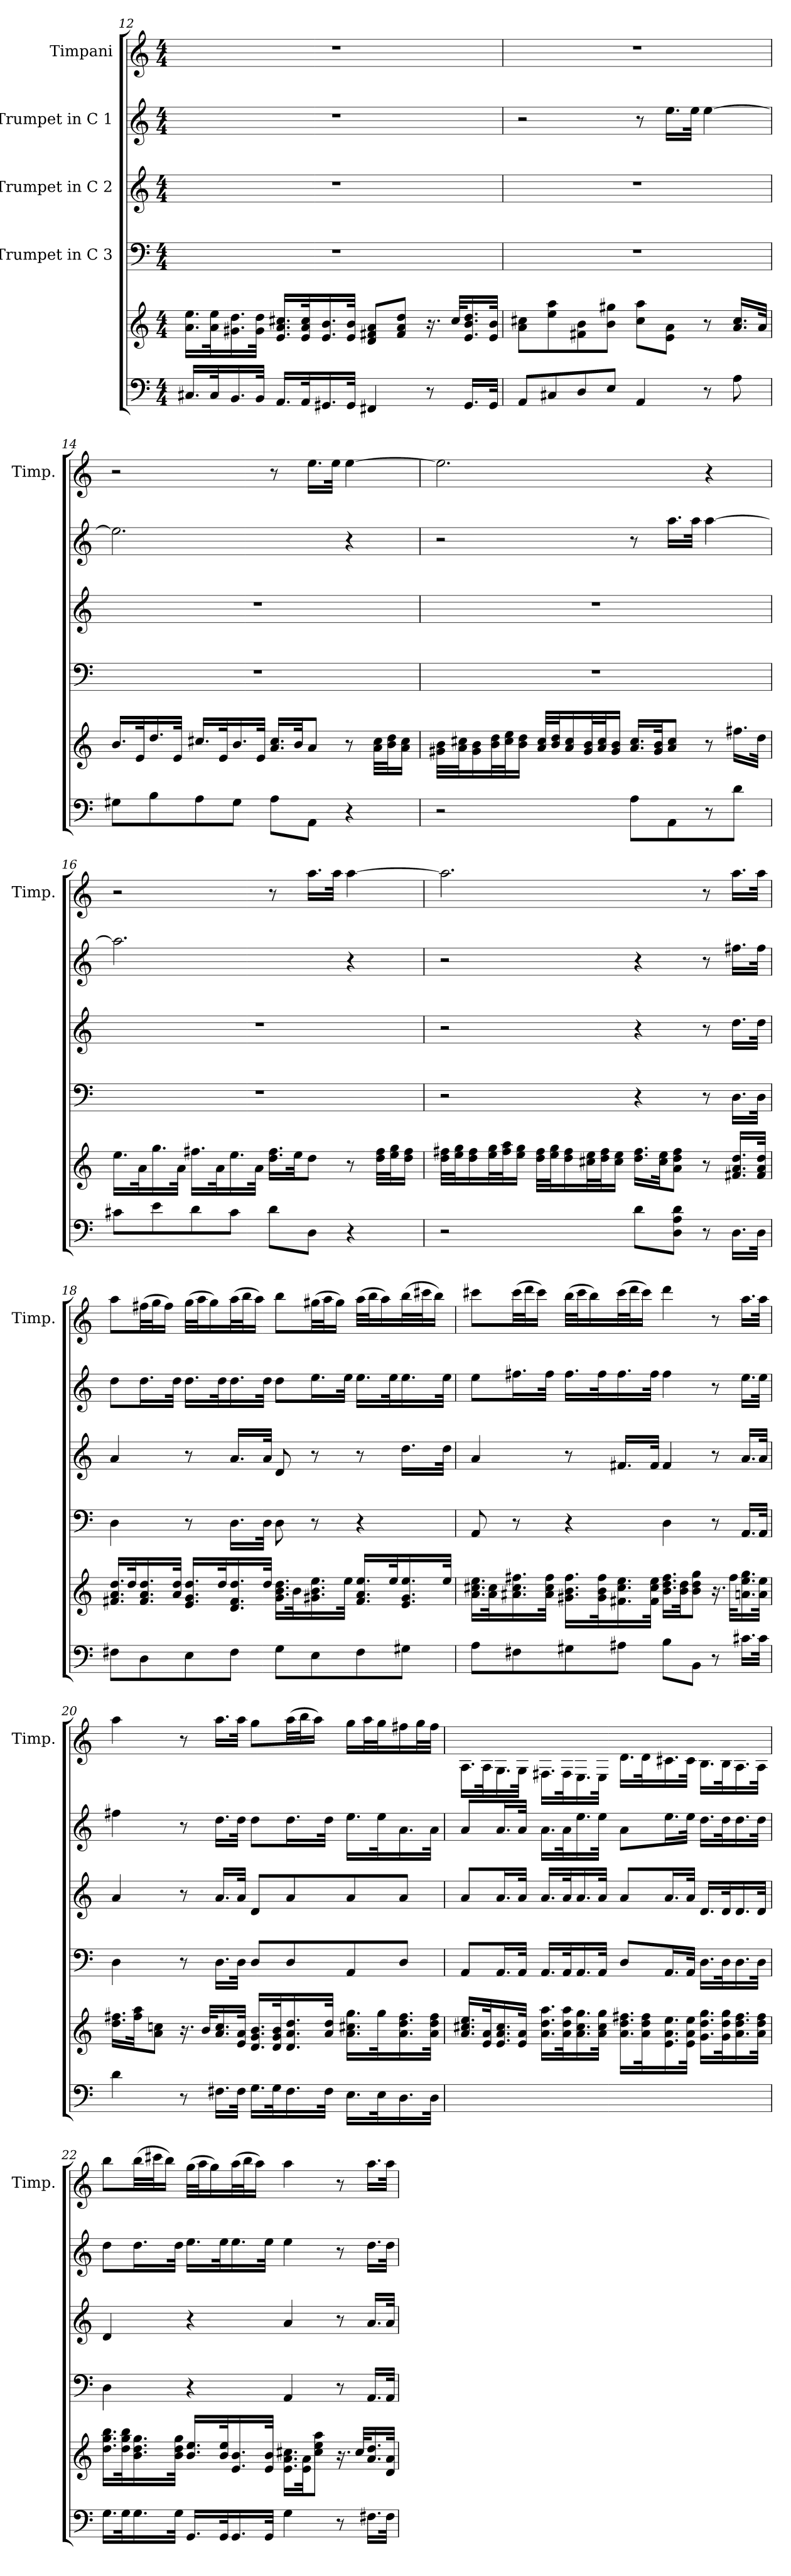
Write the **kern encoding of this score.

**kern	**kern	**kern	**kern	**kern	**kern
*part5	*part5	*part4	*part3	*part2	*part1
*staff6	*staff5	*staff4	*staff3	*staff2	*staff1
*	*	*I"Trumpet in C 3	*I"Trumpet in C 2	*I"Trumpet in C 1	*I"Timpani
*	*	*	*	*	*I'Timp.
*clefF4	*clefG2	*clefF4	*clefG2	*clefG2	*clefG2
*M4/4	*M4/4	*M4/4	*M4/4	*M4/4	*M4/4
=12	=12	=12	=12	=12	=12
16.C#/LL	16.a\ 16.ee\LL	1r	1r	1r	1r
32C#/k	32a\ 32ee\k	.	.	.	.
16.BB/	16.g#\ 16.dd\	.	.	.	.
32BB/JJk	32g#\ 32dd\JJk	.	.	.	.
16.AA/LL	16.e/ 16.a/ 16.cc#/LL	.	.	.	.
32AA/k	32e/ 32a/ 32cc#/k	.	.	.	.
16.GG#/	16.e/ 16.b/	.	.	.	.
32GG#/JJk	32e/ 32b/JJk	.	.	.	.
4FF#/	8d/ 8f#/ 8a/L	.	.	.	.
.	8f#/ 8a/ 8dd/J	.	.	.	.
8r	16.r	.	.	.	.
.	32cc#/KLL	.	.	.	.
16.GG#/LL	16.e/ 16.b/ 16.dd/	.	.	.	.
32GG#/JJk	32e/ 32b/JJk	.	.	.	.
!!LO:PB:g=z
=13	=13	=13	=13	=13	=13
8AA/L	8a\ 8cc#\L	1r	1r	2r	1r
8C#/	8ee\ 8aa\	.	.	.	.
8D/	8f#\ 8b\	.	.	.	.
8E/J	8b\ 8gg#\J	.	.	.	.
4AA/	8cc#\ 8aa\L	.	.	8r	.
.	8e\ 8a\J	.	.	16.ee\LL	.
.	.	.	.	32ee\JJk	.
8r	8r	.	.	[4ee\	.
8A\	16.a/ 16.cc#/LL	.	.	.	.
.	32a/JJk	.	.	.	.
=14	=14	=14	=14	=14	=14
8G#\L	16.b/LL	1r	1r	2.ee\]	2r
.	32e/k	.	.	.	.
8B\	16.dd/	.	.	.	.
.	32e/JJk	.	.	.	.
8A\	16.cc#/LL	.	.	.	.
.	32e/k	.	.	.	.
8G#\J	16.b/	.	.	.	.
.	32e/JJk	.	.	.	.
8A\L	16.a/ 16.cc#/LL	.	.	.	8r
.	32b/Jk	.	.	.	.
8AA\J	8a/J	.	.	.	16.ee\LL
.	.	.	.	.	32ee\JJk
4r	8r	.	.	4r	[4ee\
.	32a\ 32cc#\LLL	.	.	.	.
.	32b\ 32dd\J	.	.	.	.
.	16a\ 16cc#\JJ	.	.	.	.
=15	=15	=15	=15	=15	=15
2r	32g#\ 32b\LLL	1r	1r	2r	2.ee\]
.	32a\ 32cc#\J	.	.	.	.
.	16g#\ 16b\	.	.	.	.
.	32b\ 32dd\L	.	.	.	.
.	32cc#\ 32ee\J	.	.	.	.
.	16b\ 16dd\JJ	.	.	.	.
.	32a/ 32cc#/LLL	.	.	.	.
.	32b/ 32dd/J	.	.	.	.
.	16a/ 16cc#/	.	.	.	.
.	32g#/ 32b/L	.	.	.	.
.	32a/ 32cc#/J	.	.	.	.
.	16g#/ 16b/JJ	.	.	.	.
8A\L	16.a/ 16.cc#/LL	.	.	8r	.
.	32g#/ 32b/Jk	.	.	.	.
8AA\	8a/ 8cc#/J	.	.	16.aa\LL	.
.	.	.	.	32aa\JJk	.
8r	8r	.	.	[4aa\	4r
8d\J	16.ff#\LL	.	.	.	.
.	32dd\JJk	.	.	.	.
!!LO:LB:g=z
=16	=16	=16	=16	=16	=16
8c#\L	16.ee\LL	1r	1r	2.aa\]	2r
.	32a\k	.	.	.	.
8e\	16.gg\	.	.	.	.
.	32a\JJk	.	.	.	.
8d\	16.ff#\LL	.	.	.	.
.	32a\k	.	.	.	.
8c#\J	16.ee\	.	.	.	.
.	32a\JJk	.	.	.	.
8d\L	16.dd\ 16.ff#\LL	.	.	.	8r
.	32ee\Jk	.	.	.	.
8D\J	8dd\J	.	.	.	16.aa\LL
.	.	.	.	.	32aa\JJk
4r	8r	.	.	4r	[4aa\
.	32dd\ 32ff#\LLL	.	.	.	.
.	32ee\ 32gg\J	.	.	.	.
.	16dd\ 16ff#\JJ	.	.	.	.
=17	=17	=17	=17	=17	=17
2r	32dd\ 32ff#\LLL	2r	2r	2r	2.aa\]
.	32ee\ 32gg\J	.	.	.	.
.	16dd\ 16ff#\	.	.	.	.
.	32ee\ 32gg\L	.	.	.	.
.	32ff#\ 32aa\J	.	.	.	.
.	16ee\ 16gg\JJ	.	.	.	.
.	32dd\ 32ff#\LLL	.	.	.	.
.	32ee\ 32gg\J	.	.	.	.
.	16dd\ 16ff#\	.	.	.	.
.	32cc#\ 32ee\L	.	.	.	.
.	32dd\ 32ff#\J	.	.	.	.
.	16cc#\ 16ee\JJ	.	.	.	.
8d\L	16.dd\ 16.ff#\LL	4r	4r	4r	.
.	32cc#\ 32ee\Jk	.	.	.	.
8D\ 8A\ 8d\J	8a\ 8dd\ 8ff#\J	.	.	.	.
8r	8r	8r	8r	8r	8r
16.D\LL	16.f#/ 16.a/ 16.dd/LL	16.D\LL	16.dd\LL	16.ff#\LL	16.aa\LL
32D\JJk	32f#/ 32a/ 32dd/JJk	32D\JJk	32dd\JJk	32ff#\JJk	32aa\JJk
=18	=18	=18	=18	=18	=18
8F#\L	16.f#/ 16.a/ 16.dd/LL	4D\	4a/	8dd\L	8aa\L
.	32dd/k	.	.	.	.
8D\	16.f#/ 16.a/ 16.dd/	.	.	16.dd\L	(>32ff#\LL
.	.	.	.	.	32gg\J
.	.	.	.	.	16ff#\JJ)
.	32a/ 32dd/JJk	.	.	32dd\JJk	.
8E\	16.e/ 16.g/ 16.dd/LL	8r	8r	16.dd\LL	(>32gg\LLL
.	.	.	.	.	32aa\J
.	.	.	.	.	16gg\)
.	32dd/k	.	.	32dd\k	.
8F#\J	16.d/ 16.f#/ 16.dd/	16.D\LL	16.a/LL	16.dd\	(>32aa\L
.	.	.	.	.	32bb\J
.	.	.	.	.	16aa\JJ)
.	32dd/JJk	32D\JJk	32a/JJk	32dd\JJk	.
8G\L	16.g\ 16.b\ 16.dd\LL	8D\	8d/	8dd\L	8bb\L
.	32b\k	.	.	.	.
8E\	16.g#\ 16.b\ 16.ee\	8r	8r	16.ee\L	(>32gg#\LL
.	.	.	.	.	32aa\J
.	.	.	.	.	16gg#\JJ)
.	32ee\JJk	.	.	32ee\JJk	.
8F#\	16.f#/ 16.a/ 16.ee/LL	4r	8r	16.ee\LL	(>32aa\LLL
.	.	.	.	.	32bb\J
.	.	.	.	.	16aa\)
.	32ee/k	.	.	32ee\k	.
8G#\J	16.e/ 16.g#/ 16.ee/	.	16.dd\LL	16.ee\	(>32bb\L
.	.	.	.	.	32ccc#\J
.	.	.	.	.	16bb\JJ)
.	32ee/JJk	.	32dd\JJk	32ee\JJk	.
!!LO:PB:g=z
=19	=19	=19	=19	=19	=19
8A\L	16.a\ 16.cc#\ 16.ee\LL	8AA/	4a/	8ee\L	8ccc#\L
.	32a\ 32cc#\k	.	.	.	.
8F#\	16.a#\ 16.cc#\ 16.ff#\	8r	.	16.ff#\L	(>32ccc#\LL
.	.	.	.	.	32ddd\J
.	.	.	.	.	16ccc#\JJ)
.	32a#\ 32cc#\ 32ff#\JJk	.	.	32ff#\JJk	.
8G#\	16.g#\ 16.b\ 16.ff#\LL	4r	8r	16.ff#\LL	(>32bb\LLL
.	.	.	.	.	32ccc#\J
.	.	.	.	.	16bb\)
.	32g#\ 32b\ 32ff#\k	.	.	32ff#\k	.
8A#\J	16.f#\ 16.cc#\ 16.ee\	.	16.f#/LL	16.ff#\	(>32ccc#\L
.	.	.	.	.	32ddd\J
.	.	.	.	.	16ccc#\JJ)
.	32f#\ 32cc#\ 32ee\JJk	.	32f#/JJk	32ff#\JJk	.
8B\L	16.b\ 16.dd\ 16.ff#\LL	4D\	4f#/	4ff#\	4ddd\
.	32b\ 32dd\Jk	.	.	.	.
8BB\J	8b\ 8dd\ 8gg\J	.	.	.	.
8r	16.r	8r	8r	8r	8r
.	32ff#\KLL	.	.	.	.
16.c#\LL	16.an\ 16.ee\ 16.gg\	16.AA/LL	16.a/LL	16.ee\LL	16.aa\LL
32c#\JJk	32a\ 32ee\JJk	32AA/JJk	32a/JJk	32ee\JJk	32aa\JJk
=20	=20	=20	=20	=20	=20
4d\	16.dd\ 16.ff#\LL	4D\	4a/	4ff#\	4aa\
.	32ff#\ 32aa\Jk	.	.	.	.
.	8a\ 8ccn\J	.	.	.	.
8r	16.r	8r	8r	8r	8r
.	32b/KLL	.	.	.	.
16.F#\LL	16.a/ 16.cc/	16.D\LL	16.a/LL	16.dd\LL	16.aa\LL
32F#\JJk	32e/ 32a/JJk	32D\JJk	32a/JJk	32dd\JJk	32aa\JJk
16.G\LL	16.d/ 16.g/ 16.b/LL	8D/L	8d/L	8dd\L	8gg\L
32G\k	32d/ 32g/ 32b/k	.	.	.	.
16.F#\	16.d/ 16.a/ 16.dd/	8D/	8a/	16.dd\L	(>32aa\LL
.	.	.	.	.	32bb\J
.	.	.	.	.	16aa\JJ)
32F#\JJk	32a/ 32dd/JJk	.	.	32dd\JJk	.
16.E\LL	16.a\ 16.cc#\ 16.gg\LL	8AA/	8a/	16.ee\LL	16gg\LL
.	.	.	.	.	32aa\L
32E\k	32gg\k	.	.	32ee\k	32gg\J
16.D\	16.a\ 16.dd\ 16.ff#\	8D/J	8a/J	16.a\	16ff#\
.	.	.	.	.	32gg\L
32D\JJk	32a\ 32dd\ 32ff#\JJk	.	.	32a\JJk	32ff#\JJJ
=21	=21	=21	=21	=21	=21
1ryy	16.a/ 16.cc#/ 16.ee/LL	8AA/L	8a/L	8a/L	16.A\LL
.	32e/ 32a/k	.	.	.	32A\k
.	16.e/ 16.a/ 16.cc#/	16.AA/L	16.a/L	16.a/L	16.G\
.	32e/ 32a/JJk	32AA/JJk	32a/JJk	32a/JJk	32G\JJk
.	16.a\ 16.dd\ 16.aa\LL	16.AA/LL	16.a/LL	16.a\LL	16.F#\LL
.	32a\ 32dd\ 32aa\k	32AA/k	32a/k	32a\k	32F#\k
.	16.a\ 16.cc#\ 16.gg\	16.AA/	16.a/	16.ee\	16.E\
.	32a\ 32cc#\ 32gg\JJk	32AA/JJk	32a/JJk	32ee\JJk	32E\JJk
.	16.a\ 16.dd\ 16.ff#\LL	8D/L	8a/L	8a\L	16.d\LL
.	32a\ 32dd\ 32ff#\k	.	.	.	32d\k
.	16.e\ 16.a\ 16.ee\	16.AA/L	16.a/L	16.ee\L	16.c#\
.	32e\ 32a\ 32ee\JJk	32AA/JJk	32a/JJk	32ee\JJk	32c#\JJk
.	16.g\ 16.dd\ 16.gg\LL	16.D\LL	16.d/LL	16.dd\LL	16.B\LL
.	32g\ 32dd\ 32gg\k	32D\k	32d/k	32dd\k	32B\k
.	16.a\ 16.dd\ 16.ff#\	16.D\	16.d/	16.dd\	16.A\
.	32a\ 32dd\ 32ff#\JJk	32D\JJk	32d/JJk	32dd\JJk	32A\JJk
=22	=22	=22	=22	=22	=22
16.G\LL	16.dd\ 16.gg\ 16.bb\LL	4D\	4d/	8dd\L	8bb\L
32G\k	32dd\ 32gg\ 32bb\k	.	.	.	.
16.G\	16.b\ 16.dd\ 16.gg\	.	.	16.dd\L	(>32bb\LL
.	.	.	.	.	32ccc#\J
.	.	.	.	.	16bb\JJ)
32G\JJk	32b\ 32dd\ 32gg\JJk	.	.	32dd\JJk	.
16.GG/LL	16.b/ 16.ee/LL	4r	4r	16.ee\LL	(>32gg\LLL
.	.	.	.	.	32aa\J
.	.	.	.	.	16gg\)
32GG/k	32b/ 32ee/k	.	.	32ee\k	.
16.GG/	16.e/ 16.b/	.	.	16.ee\	(>32aa\L
.	.	.	.	.	32bb\J
.	.	.	.	.	16aa\JJ)
32GG/JJk	32e/ 32b/JJk	.	.	32ee\JJk	.
4G\	16.e\ 16.a\ 16.cc#\LL	4AA/	4a/	4ee\	4aa\
.	32e\ 32a\Jk	.	.	.	.
.	8cc#\ 8ee\ 8aa\J	.	.	.	.
8r	16.r	8r	8r	8r	8r
.	32cc#/KLL	.	.	.	.
16.F#\LL	16.a/ 16.dd/	16.AA/LL	16.a/LL	16.dd\LL	16.aa\LL
32F#\JJk	32d/ 32a/JJk	32AA/JJk	32a/JJk	32dd\JJk	32aa\JJk
=	=	=	=	=	=
*-	*-	*-	*-	*-	*-
